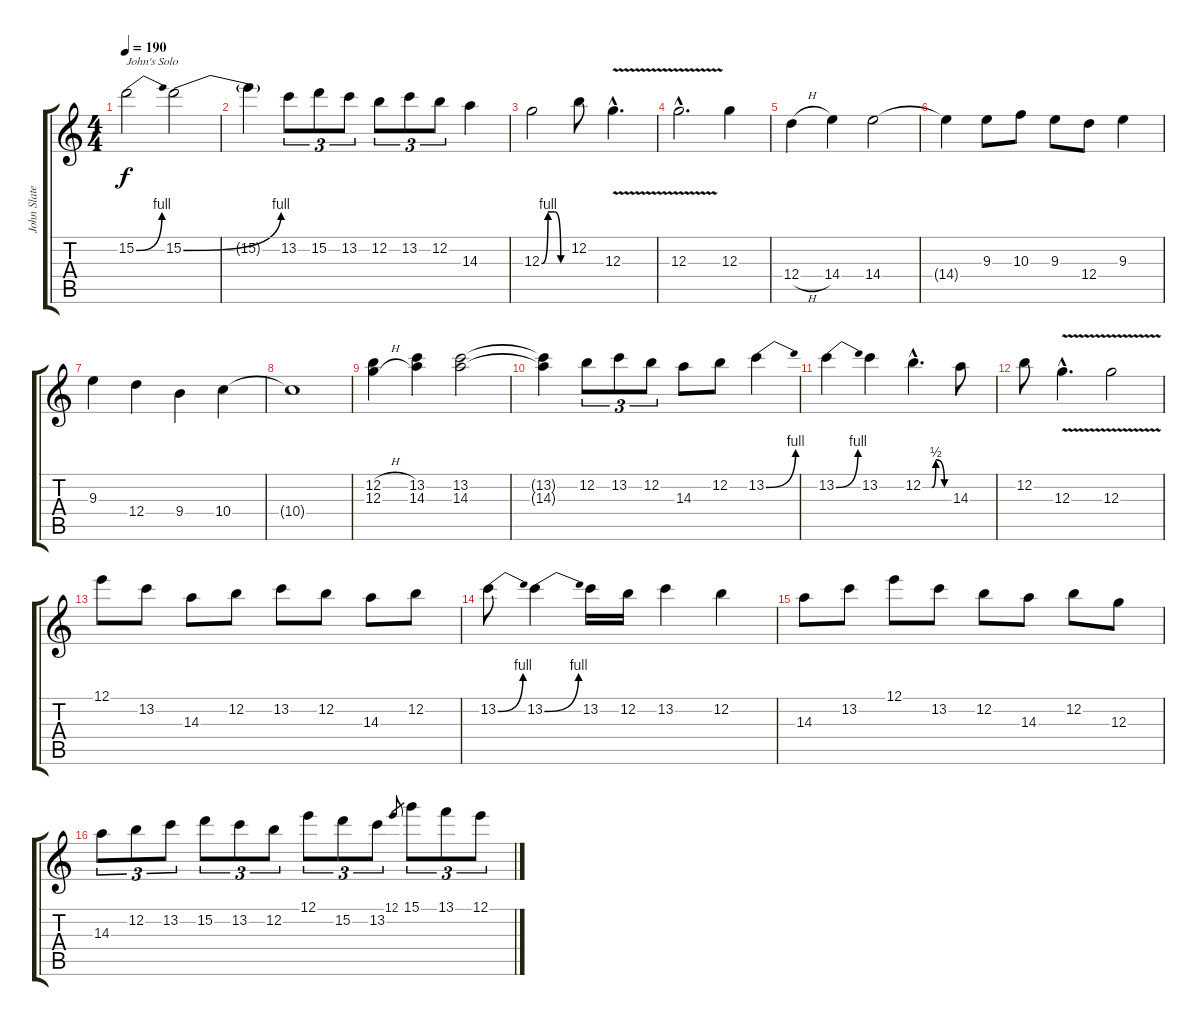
\track ("John Slater" "John Slate") {instrument distortionguitar}
\staff {score tabs}
\tuning (E4 B3 G3 D3 A2 E2) {hide}
\ts (4 4)
\tempo 190
\clef g2
\ks c
15.2{be (bend 0 0 60 4)}.2{txt "John's Solo" dy f} 15.2{be (bend 0 0 60 4)}.2 |
15.2{t}.4 13.2.8{tu (3 2)} 15.2.8{tu (3 2)} 13.2.8{tu (3 2)} 12.2.8{tu (3 2)} 13.2.8{tu (3 2)} 12.2.8{tu (3 2)} 14.3.4 |
12.3{be (custom 0 0 15 4 30 4 45 0 60 0)}.2 12.2.8 12.3{v hac}.4{d} |
12.3{v hac}.2{d} 12.3.4 |
12.4{h}.4 14.4.4 14.4.2 |
14.4{t}.4 9.3.8 10.3.8 9.3.8 12.4.8 9.3.4 |
9.3.4 12.4.4 9.4.4 10.4.4 |
10.4{t}.1 |
(12.2{h} 12.3{h}).4 (13.2 14.3).4 (13.2 14.3).2 |
(13.2{t} 14.3{t}).4 12.2.8{tu (3 2)} 13.2.8{tu (3 2)} 12.2.8{tu (3 2)} 14.3.8 12.2.8 13.2{be (bend 0 0 60 4)}.4 |
13.2{be (bend 0 0 60 4)}.4 13.2.4 12.2{be (custom 0 0 11 0 15 0 21 0 30 2 50 0 60 0) hac}.4{d} 14.3.8 |
12.2.8 12.3{v hac}.4{d} 12.3{v}.2 |
12.1.8 13.2.8 14.3.8 12.2.8 13.2.8 12.2.8 14.3.8 12.2.8 |
13.2{be (bend 0 0 60 4)}.8 13.2{be (bend 0 0 60 4)}.4 13.2.16 12.2.16 13.2.4 12.2.4 |
14.3.8 13.2.8 12.1.8 13.2.8 12.2.8 14.3.8 12.2.8 12.3.8 |
14.3.8{tu (3 2)} 12.2.8{tu (3 2)} 13.2.8{tu (3 2)} 15.2.8{tu (3 2)} 13.2.8{tu (3 2)} 12.2.8{tu (3 2)} 12.1.8{tu (3 2)} 15.2.8{tu (3 2)} 13.2.8{tu (3 2)} 12.1.8{gr} 15.1.8{tu (3 2)} 13.1.8{tu (3 2)} 12.1.8{tu (3 2)}
